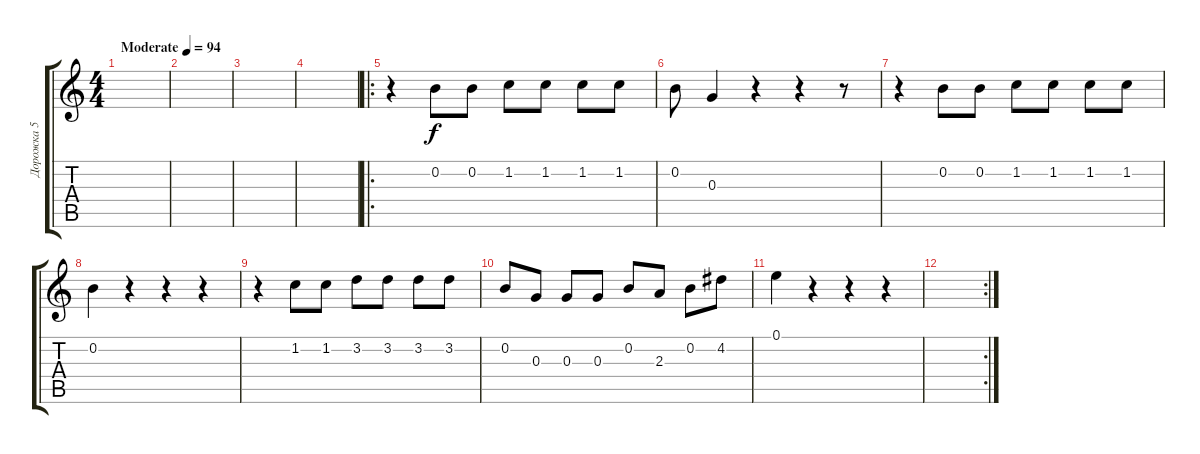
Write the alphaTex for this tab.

\track ("Дорожка 5" "Дорожка 5") {instrument electricguitarmuted}
\staff {score tabs}
\tuning (E4 B3 G3 D3 A2 E2) {hide}
\ts (4 4)
\tempo (94 "Moderate")
\clef g2
\ks c
|
|
|
|
\ro
r.4 0.2.8 0.2.8 1.2.8 1.2.8 1.2.8 1.2.8 |
0.2.8 0.3.4 r.4 r.4 r.8 |
r.4 0.2.8 0.2.8 1.2.8 1.2.8 1.2.8 1.2.8 |
0.2.4 r.4 r.4 r.4 |
r.4 1.2.8 1.2.8 3.2.8 3.2.8 3.2.8 3.2.8 |
0.2.8 0.3.8 0.3.8 0.3.8 0.2.8 2.3.8 0.2.8 4.2.8 |
0.1.4 r.4 r.4 r.4 |
\rc 2
